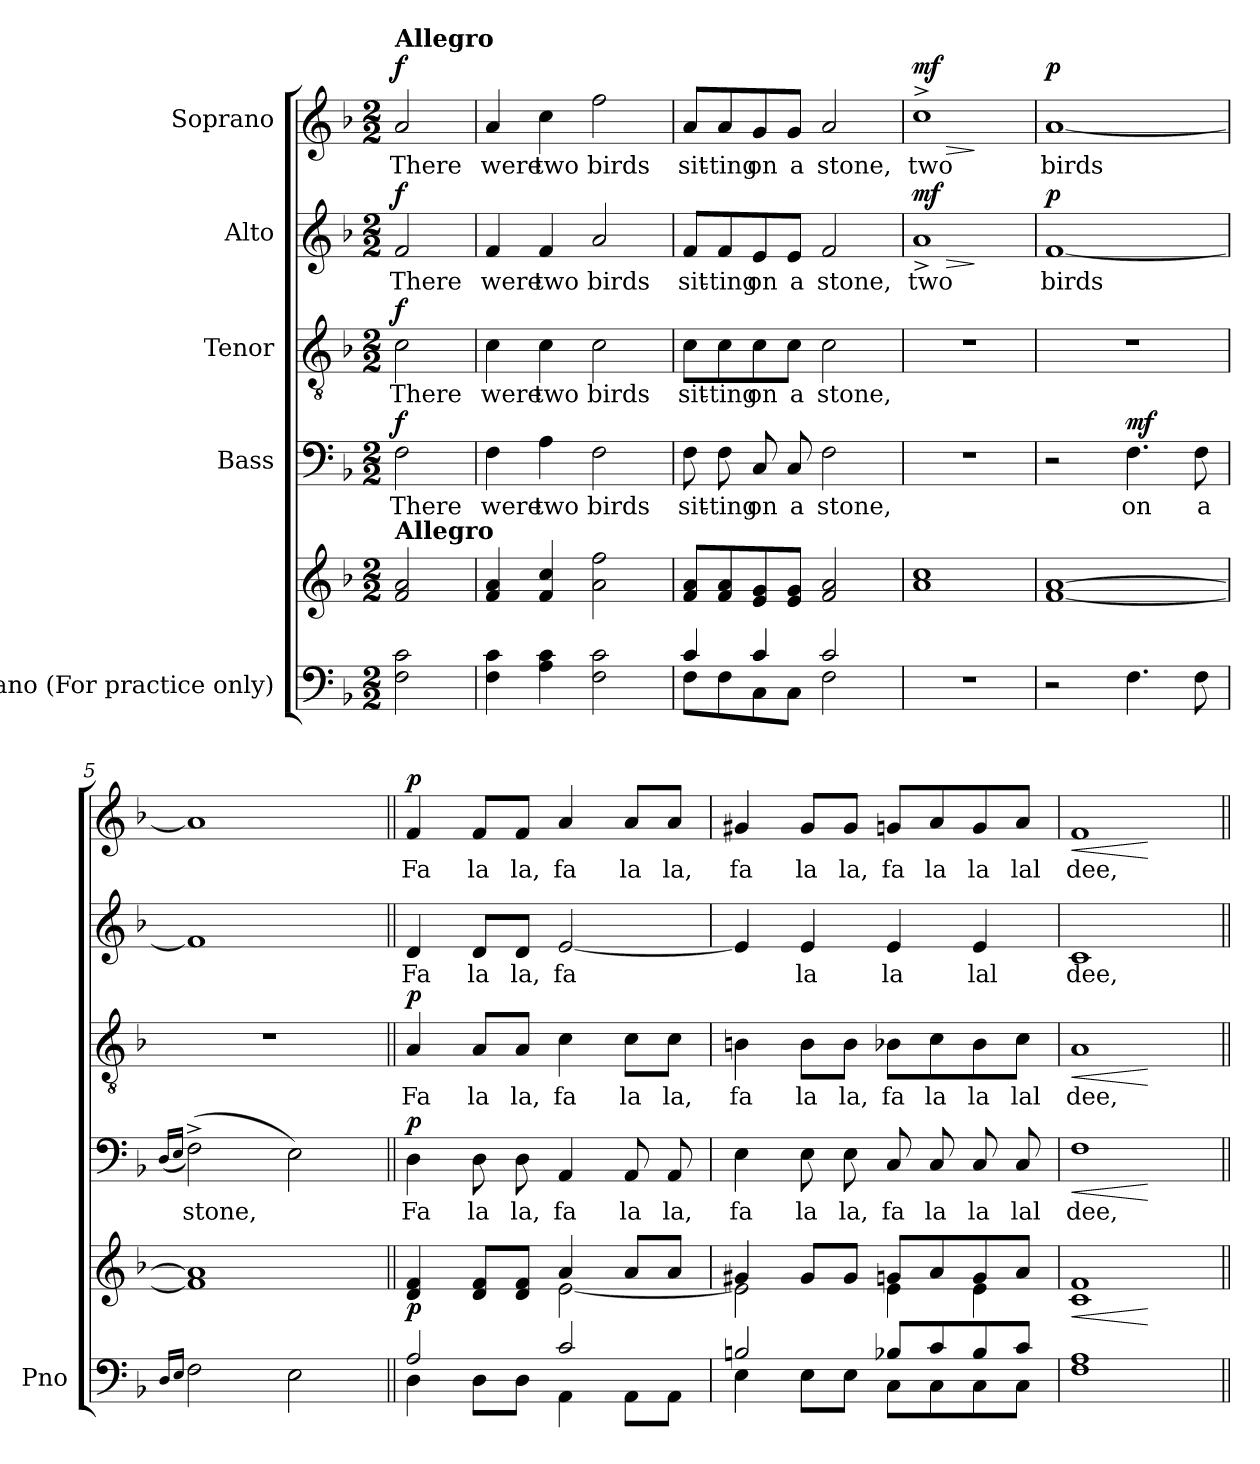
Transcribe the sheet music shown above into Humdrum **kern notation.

**kern	**kern	**dynam	**kern	**text	**dynam	**kern	**text	**dynam	**kern	**text	**dynam	**kern	**text	**dynam
*part5	*part5	*part5	*part4	*part4	*part4	*part3	*part3	*part3	*part2	*part2	*part2	*part1	*part1	*part1
*staff6	*staff5	*staff5/6	*staff4	*staff4	*staff4	*staff3	*staff3	*staff3	*staff2	*staff2	*staff2	*staff1	*staff1	*staff1
*I"Piano (For practice only)	*	*	*I"Bass	*	*	*I"Tenor	*	*	*I"Alto	*	*	*I"Soprano	*	*
*I'Pno	*	*	*	*	*	*	*	*	*	*	*	*	*	*
*clefF4	*clefG2	*	*clefF4	*	*	*clefGv2	*	*	*clefG2	*	*	*clefG2	*	*
*k[b-]	*k[b-]	*	*k[b-]	*	*	*k[b-]	*	*	*k[b-]	*	*	*k[b-]	*	*
*M2/2	*M2/2	*	*M2/2	*	*	*M2/2	*	*	*M2/2	*	*	*M2/2	*	*
*MM168	*MM168	*	*MM168	*	*	*MM168	*	*	*MM168	*	*	*MM168	*	*
=	=	=	=	=	=	=	=	=	=	=	=	=	=	=
!	!	!	!	!	!	!	!	!	!	!	!	!LO:TX:a:B:t=Allegro	!	!
!	!LO:TX:a:B:t=Allegro	!	!	!	!	!	!	!	!	!	!	!	!	!
!	!	!	!	!LO:LY:b	!LO:DY:a	!	!LO:LY:b	!LO:DY:a	!	!LO:LY:b	!LO:DY:a	!	!LO:LY:b	!LO:DY:a
2F\ 2c\	2f/ 2a/	.	2F\	There	f	2c\	There	f	2f/	There	f	2a/	There	f
=1	=1	=1	=1	=1	=1	=1	=1	=1	=1	=1	=1	=1	=1	=1
!	!	!	!	!LO:LY:b	!	!	!LO:LY:b	!	!	!LO:LY:b	!	!	!LO:LY:b	!
4F\ 4c\	4f/ 4a/	.	4F\	were	.	4c\	were	.	4f/	were	.	4a/	were	.
!	!	!	!	!LO:LY:b	!	!	!LO:LY:b	!	!	!LO:LY:b	!	!	!LO:LY:b	!
4A\ 4c\	4f/ 4cc/	.	4A\	two	.	4c\	two	.	4f/	two	.	4cc\	two	.
!	!	!	!	!LO:LY:b	!	!	!LO:LY:b	!	!	!LO:LY:b	!	!	!LO:LY:b	!
2F\ 2c\	2a\ 2ff\	.	2F\	birds	.	2c\	birds	.	2a/	birds	.	2ff\	birds	.
=2	=2	=2	=2	=2	=2	=2	=2	=2	=2	=2	=2	=2	=2	=2
*^	*	*	*	*	*	*	*	*	*	*	*	*	*	*
!	!	!	!	!	!LO:LY:b	!	!	!LO:LY:b	!	!	!LO:LY:b	!	!	!LO:LY:b	!
4c/	8F\L	8f/ 8a/L	.	8F\	sit-	.	8c\L	sit-	.	8f/L	sit-	.	8a/L	sit-	.
!	!	!	!	!	!LO:LY:b	!	!	!LO:LY:b	!	!	!LO:LY:b	!	!	!LO:LY:b	!
.	8F\	8f/ 8a/	.	8F\	-ting	.	8c\	-ting	.	8f/	-ting	.	8a/	-ting	.
!	!	!	!	!	!LO:LY:b	!	!	!LO:LY:b	!	!	!LO:LY:b	!	!	!LO:LY:b	!
4c/	8C\	8e/ 8g/	.	8C/	on	.	8c\	on	.	8e/	on	.	8g/	on	.
!	!	!	!	!	!LO:LY:b	!	!	!LO:LY:b	!	!	!LO:LY:b	!	!	!LO:LY:b	!
.	8C\J	8e/ 8g/J	.	8C/	a	.	8c\J	a	.	8e/J	a	.	8g/J	a	.
!	!	!	!	!	!LO:LY:b	!	!	!LO:LY:b	!	!	!LO:LY:b	!	!	!LO:LY:b	!
2c/	2F\	2f/ 2a/	.	2F\	stone,	.	2c\	stone,	.	2f/	stone,	.	2a/	stone,	.
=3	=3	=3	=3	=3	=3	=3	=3	=3	=3	=3	=3	=3	=3	=3	=3
!	!	!	!	!	!	!	!	!	!	!	!LO:LY:b	!LO:HP:b	!	!LO:LY:b	!LO:HP:b
!	!	!	!	!	!	!	!	!	!	!	!	!LO:DY:n=1:a	!	!	!LO:DY:n=1:a
*v	*v	*	*	*	*	*	*	*	*	*	*	*	*	*	*
1r	1a 1cc	.	1r	.	.	1r	.	.	1a^>	two	> mf	1cc^	two	> mf
.	.	.	.	.	.	.	.	.	.	.	]	.	.	]
=4	=4	=4	=4	=4	=4	=4	=4	=4	=4	=4	=4	=4	=4	=4
!	!	!	!	!	!	!	!	!	!	!LO:LY:b	!LO:DY:a	!	!LO:LY:b	!LO:DY:a
2r	[1f [1a	.	2r	.	.	1r	.	.	[1f	birds	p	[1a	birds	p
!	!	!	!	!LO:LY:b	!LO:DY:a	!	!	!	!	!	!	!	!	!
4.F\	.	.	4.F\	on	mf	.	.	.	.	.	.	.	.	.
!	!	!	!	!LO:LY:b	!	!	!	!	!	!	!	!	!	!
8F\	.	.	8F\	a	.	.	.	.	.	.	.	.	.	.
=5	=5	=5	=5	=5	=5	=5	=5	=5	=5	=5	=5	=5	=5	=5
16qD/LL	.	.	(16qD/LL	.	.	.	.	.	.	.	.	.	.	.
16qE/JJ	.	.	16qE/JJ	.	.	.	.	.	.	.	.	.	.	.
!	!	!	!	!LO:LY:b	!	!	!	!	!	!	!	!	!	!
2F\	1f] 1a]	.	(2F^\)	stone,	.	1r	.	.	1f]	.	.	1a]	.	.
2E\	.	.	2E\)	.	.	.	.	.	.	.	.	.	.	.
!!LO:LB:g=z
=6||	=6||	=6||	=6||	=6||	=6||	=6||	=6||	=6||	=6||	=6||	=6||	=6||	=6||	=6||
*^	*^	*	*	*	*	*	*	*	*	*	*	*	*	*
!	!	!	!	!LO:DY:b	!	!LO:LY:b	!LO:DY:a	!	!LO:LY:b	!LO:DY:a	!	!LO:LY:b	!	!	!LO:LY:b	!LO:DY:a
2A/	4D\	4d/ 4f/	2ryy	p	4D\	Fa	p	4A/	Fa	p	4d/	Fa	.	4f/	Fa	p
!	!	!	!	!	!	!LO:LY:b	!	!	!LO:LY:b	!	!	!LO:LY:b	!	!	!LO:LY:b	!
.	8D\L	8d/ 8f/L	.	.	8D\	la	.	8A/L	la	.	8d/L	la	.	8f/L	la	.
!	!	!	!	!	!	!LO:LY:b	!	!	!LO:LY:b	!	!	!LO:LY:b	!	!	!LO:LY:b	!
.	8D\J	8d/ 8f/J	.	.	8D\	la,	.	8A/J	la,	.	8d/J	la,	.	8f/J	la,	.
!	!	!	!	!	!	!LO:LY:b	!	!	!LO:LY:b	!	!	!LO:LY:b	!	!	!LO:LY:b	!
2c/	4AA\	4a/	[2e\	.	4AA/	fa	.	4c\	fa	.	[2e/	fa	.	4a/	fa	.
!	!	!	!	!	!	!LO:LY:b	!	!	!LO:LY:b	!	!	!	!	!	!LO:LY:b	!
.	8AA\L	8a/L	.	.	8AA/	la	.	8c\L	la	.	.	.	.	8a/L	la	.
!	!	!	!	!	!	!LO:LY:b	!	!	!LO:LY:b	!	!	!	!	!	!LO:LY:b	!
.	8AA\J	8a/J	.	.	8AA/	la,	.	8c\J	la,	.	.	.	.	8a/J	la,	.
=7	=7	=7	=7	=7	=7	=7	=7	=7	=7	=7	=7	=7	=7	=7	=7	=7
!	!	!	!	!	!	!LO:LY:b	!	!	!LO:LY:b	!	!	!	!	!	!LO:LY:b	!
2Bn/	4E\	4g#X/	2e\]	.	4E\	fa	.	4Bn\	fa	.	4e/]	.	.	4g#X/	fa	.
!	!	!	!	!	!	!LO:LY:b	!	!	!LO:LY:b	!	!	!LO:LY:b	!	!	!LO:LY:b	!
.	8E\L	8g#/L	.	.	8E\	la	.	8B\L	la	.	4e/	la	.	8g#/L	la	.
!	!	!	!	!	!	!LO:LY:b	!	!	!LO:LY:b	!	!	!	!	!	!LO:LY:b	!
.	8E\J	8g#/J	.	.	8E\	la,	.	8B\J	la,	.	.	.	.	8g#/J	la,	.
!	!	!	!	!	!	!LO:LY:b	!	!	!LO:LY:b	!	!	!LO:LY:b	!	!	!LO:LY:b	!
8B-X/L	8C\L	8gn/L	4e\	.	8C/	fa	.	8B-X\L	fa	.	4e/	la	.	8gn/L	fa	.
!	!	!	!	!	!	!LO:LY:b	!	!	!LO:LY:b	!	!	!	!	!	!LO:LY:b	!
8c/	8C\	8a/	.	.	8C/	la	.	8c\	la	.	.	.	.	8a/	la	.
!	!	!	!	!	!	!LO:LY:b	!	!	!LO:LY:b	!	!	!LO:LY:b	!	!	!LO:LY:b	!
8B-/	8C\	8g/	4e\	.	8C/	la	.	8B-\	la	.	4e/	lal	.	8g/	la	.
!	!	!	!	!	!	!LO:LY:b	!	!	!LO:LY:b	!	!	!	!	!	!LO:LY:b	!
8c/J	8C\J	8a/J	.	.	8C/	lal	.	8c\J	lal	.	.	.	.	8a/J	lal	.
=8	=8	=8	=8	=8	=8	=8	=8	=8	=8	=8	=8	=8	=8	=8	=8	=8
!	!	!	!	!LO:HP:b	!	!LO:LY:b	!LO:HP:b	!	!LO:LY:b	!LO:HP:b	!	!LO:LY:b	!	!	!LO:LY:b	!LO:HP:b
*v	*v	*	*	*	*	*	*	*	*	*	*	*	*	*	*	*
1F 1A	1f	1c	<	1F	dee,	<	1A	dee,	<	1c	dee,	.	1f	dee,	<
*	*v	*v	*	*	*	*	*	*	*	*	*	*	*	*	*
.	.	[	.	.	[	.	.	[	.	.	.	.	.	[
=||	=||	=||	=||	=||	=||	=||	=||	=||	=||	=||	=||	=||	=||	=||
*-	*-	*-	*-	*-	*-	*-	*-	*-	*-	*-	*-	*-	*-	*-
